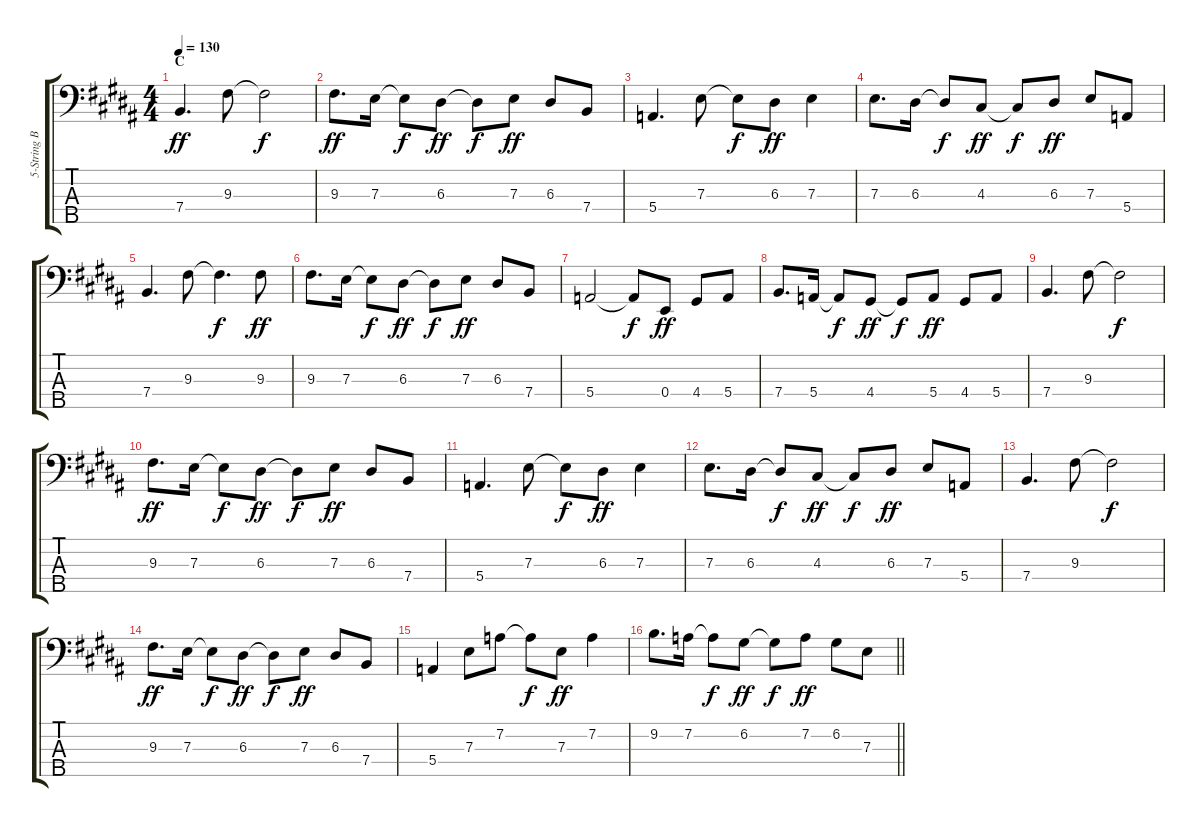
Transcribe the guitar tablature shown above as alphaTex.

\track ("5-String Bass" "5-String B") {instrument electricbassfinger}
\staff {score tabs}
\tuning (G2 D2 A1 E1 B0) {hide}
\ts (4 4)
\section ("" "C")
\tempo 130
\clef f4
\ks b
7.4.4{d dy ff} 9.3.8 9.3{t}.2{dy f} |
9.3.8{d dy ff} 7.3.16 7.3{t}.8{dy f} 6.3.8{dy ff} 6.3{t}.8{dy f} 7.3.8{dy ff} 6.3.8 7.4.8 |
5.4.4{d} 7.3.8 7.3{t}.8{dy f} 6.3.8{dy ff} 7.3.4 |
7.3.8{d} 6.3.16 6.3{t}.8{dy f} 4.3.8{dy ff} 4.3{t}.8{dy f} 6.3.8{dy ff} 7.3.8 5.4.8 |
7.4.4{d} 9.3.8 9.3{t}.4{d dy f} 9.3.8{dy ff} |
9.3.8{d} 7.3.16 7.3{t}.8{dy f} 6.3.8{dy ff} 6.3{t}.8{dy f} 7.3.8{dy ff} 6.3.8 7.4.8 |
5.4.2 5.4{t}.8{dy f} 0.4.8{dy ff} 4.4.8 5.4.8 |
7.4.8{d} 5.4.16 5.4{t}.8{dy f} 4.4.8{dy ff} 4.4{t}.8{dy f} 5.4.8{dy ff} 4.4.8 5.4.8 |
7.4.4{d} 9.3.8 9.3{t}.2{dy f} |
9.3.8{d dy ff} 7.3.16 7.3{t}.8{dy f} 6.3.8{dy ff} 6.3{t}.8{dy f} 7.3.8{dy ff} 6.3.8 7.4.8 |
5.4.4{d} 7.3.8 7.3{t}.8{dy f} 6.3.8{dy ff} 7.3.4 |
7.3.8{d} 6.3.16 6.3{t}.8{dy f} 4.3.8{dy ff} 4.3{t}.8{dy f} 6.3.8{dy ff} 7.3.8 5.4.8 |
7.4.4{d} 9.3.8 9.3{t}.2{dy f} |
9.3.8{d dy ff} 7.3.16 7.3{t}.8{dy f} 6.3.8{dy ff} 6.3{t}.8{dy f} 7.3.8{dy ff} 6.3.8 7.4.8 |
5.4.4 7.3.8 7.2.8 7.2{t}.8{dy f} 7.3.8{dy ff} 7.2.4 |
\barLineRight lightlight
9.2.8{d} 7.2.16 7.2{t}.8{dy f} 6.2.8{dy ff} 6.2{t}.8{dy f} 7.2.8{dy ff} 6.2.8 7.3.8
